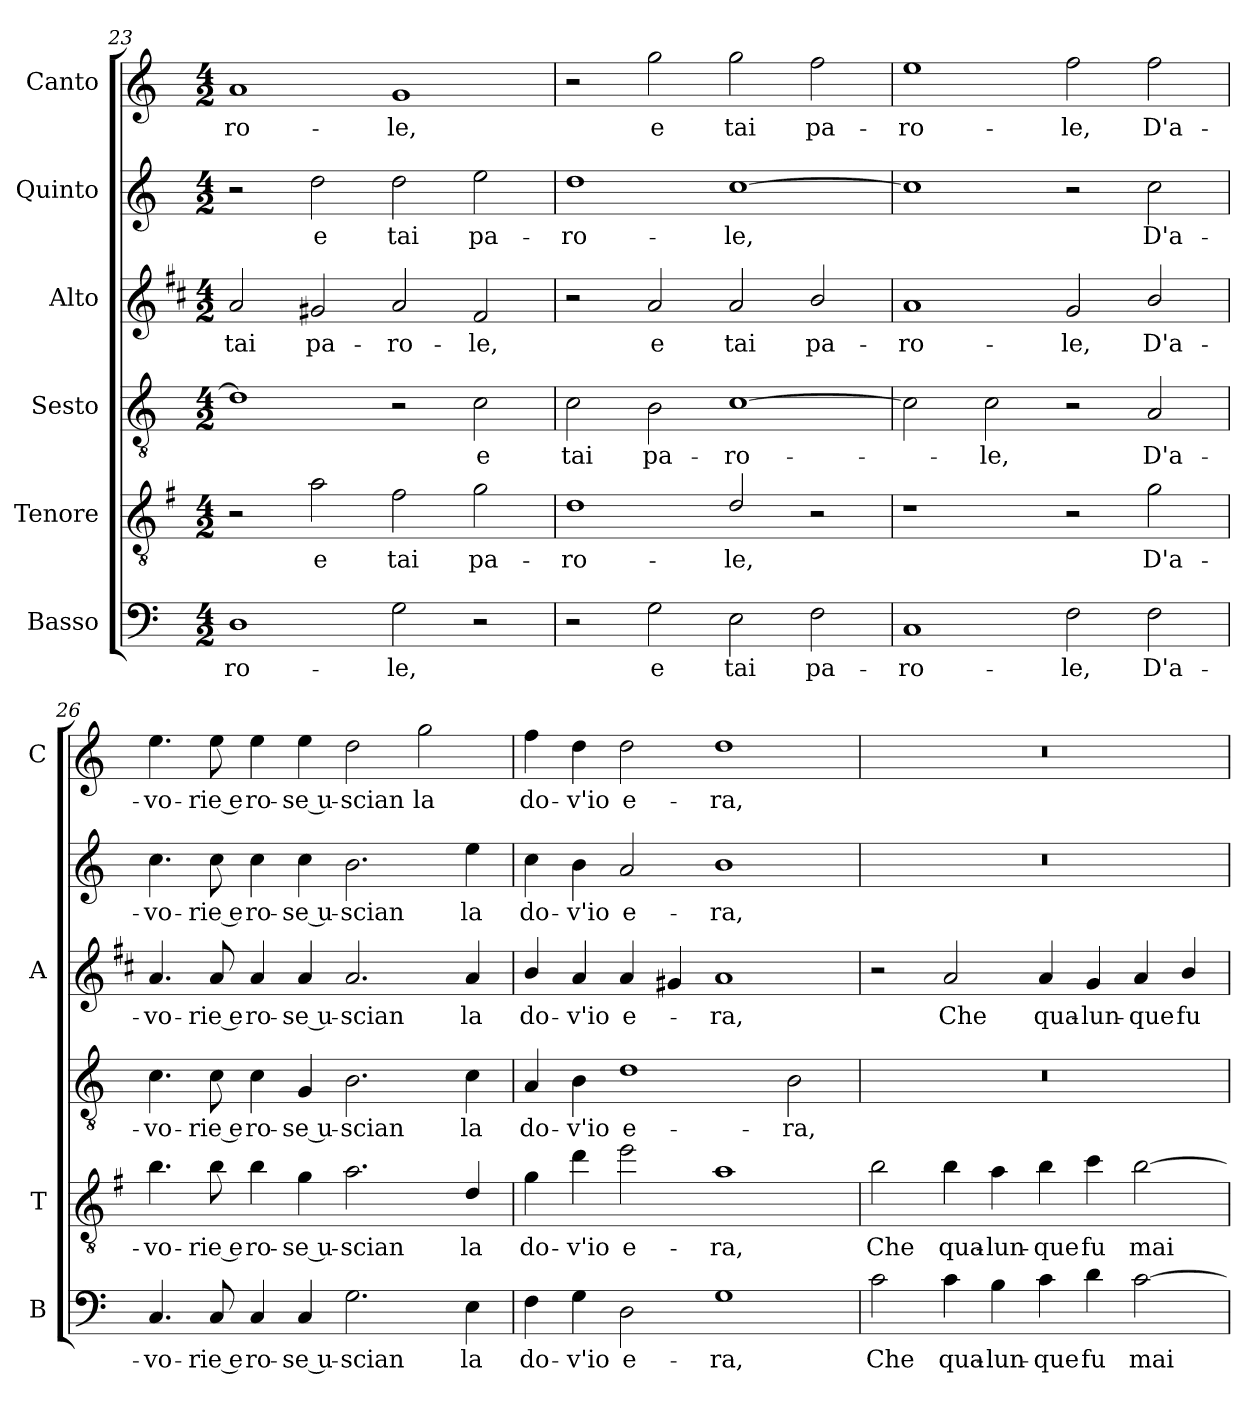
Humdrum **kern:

**kern	**text	**kern	**text	**kern	**text	**kern	**text	**kern	**text	**kern	**text
*part6	*part6	*part5	*part5	*part4	*part4	*part3	*part3	*part2	*part2	*part1	*part1
*staff6	*staff6	*staff5	*staff5	*staff4	*staff4	*staff3	*staff3	*staff2	*staff2	*staff1	*staff1
*I"Basso	*	*I"Tenore	*	*I"Sesto	*	*I"Alto	*	*I"Quinto	*	*I"Canto	*
*I'B	*	*I'T	*	*	*	*I'A	*	*	*	*I'C	*
*clefF4	*	*clefGv2	*	*clefGv2	*	*clefG2	*	*clefG2	*	*clefG2	*
*	*	*ITrd4c7	*	*	*	*ITrd1c2	*	*	*	*	*
*k[]	*	*k[]	*	*k[]	*	*k[]	*	*k[]	*	*k[]	*
*C:	*	*C:	*	*C:	*	*C:	*	*C:	*	*C:	*
*M4/2	*	*M4/2	*	*M4/2	*	*M4/2	*	*M4/2	*	*M4/2	*
=23	=23	=23	=23	=23	=23	=23	=23	=23	=23	=23	=23
!	!LO:LY:b	!	!	!	!	!	!LO:LY:b	!	!	!	!LO:LY:b
1D	-ro-	2r	.	1d]	.	2g/	tai	2r	.	1a	-ro-
!	!	!	!LO:LY:b	!	!	!	!LO:LY:b	!	!LO:LY:b	!	!
.	.	2d\	e	.	.	2f#X/	pa-	2dd\	e	.	.
!	!LO:LY:b	!	!LO:LY:b	!	!	!	!LO:LY:b	!	!LO:LY:b	!	!LO:LY:b
2G\	-le,	2B\	tai	2r	.	2g/	-ro-	2dd\	tai	1g	-le,
!	!	!	!LO:LY:b	!	!LO:LY:b	!	!LO:LY:b	!	!LO:LY:b	!	!
2r	.	2c\	pa-	2c\	e	2e/	-le,	2ee\	pa-	.	.
!!LO:LB:g=z
=24	=24	=24	=24	=24	=24	=24	=24	=24	=24	=24	=24
!	!	!	!LO:LY:b	!	!LO:LY:b	!	!	!	!LO:LY:b	!	!
2r	.	1G	-ro-	2c\	tai	2r	.	1dd	-ro-	2r	.
!	!LO:LY:b	!	!	!	!LO:LY:b	!	!LO:LY:b	!	!	!	!LO:LY:b
2G\	e	.	.	2B\	pa-	2g/	e	.	.	2gg\	e
!	!LO:LY:b	!	!LO:LY:b	!	!LO:LY:b	!	!LO:LY:b	!	!LO:LY:b	!	!LO:LY:b
2E\	tai	2G/	-le,	[1c	-ro-	2g/	tai	[1cc	-le,	2gg\	tai
!	!LO:LY:b	!	!	!	!	!	!LO:LY:b	!	!	!	!LO:LY:b
2F\	pa-	2r	.	.	.	2a/	pa-	.	.	2ff\	pa-
=25	=25	=25	=25	=25	=25	=25	=25	=25	=25	=25	=25
!	!LO:LY:b	!	!	!	!	!	!LO:LY:b	!	!	!	!LO:LY:b
1C	-ro-	1r	.	2c\]	.	1g	-ro-	1cc]	.	1ee	-ro-
!	!	!	!	!	!LO:LY:b	!	!	!	!	!	!
.	.	.	.	2c\	-le,	.	.	.	.	.	.
!	!LO:LY:b	!	!	!	!	!	!LO:LY:b	!	!	!	!LO:LY:b
2F\	-le,	2r	.	2r	.	2f/	-le,	2r	.	2ff\	-le,
!	!LO:LY:b	!	!LO:LY:b	!	!LO:LY:b	!	!LO:LY:b	!	!LO:LY:b	!	!LO:LY:b
2F\	D'a-	2c\	D'a-	2A/	D'a-	2a/	D'a-	2cc\	D'a-	2ff\	D'a-
=26	=26	=26	=26	=26	=26	=26	=26	=26	=26	=26	=26
!	!LO:LY:b	!	!LO:LY:b	!	!LO:LY:b	!	!LO:LY:b	!	!LO:LY:b	!	!LO:LY:b
4.C/	-vo-	4.e\	-vo-	4.c\	-vo-	4.g/	-vo-	4.cc\	-vo-	4.ee\	-vo-
!	!LO:LY:b	!	!LO:LY:b	!	!LO:LY:b	!	!LO:LY:b	!	!LO:LY:b	!	!LO:LY:b
8C/	-rie e	8e\	-rie e	8c\	-rie e	8g/	-rie e	8cc\	-rie e	8ee\	-rie e
!	!LO:LY:b	!	!LO:LY:b	!	!LO:LY:b	!	!LO:LY:b	!	!LO:LY:b	!	!LO:LY:b
4C/	ro-	4e\	ro-	4c\	ro-	4g/	ro-	4cc\	ro-	4ee\	ro-
!	!LO:LY:b	!	!LO:LY:b	!	!LO:LY:b	!	!LO:LY:b	!	!LO:LY:b	!	!LO:LY:b
4C/	-se u-	4c\	-se u-	4G/	-se u-	4g/	-se u-	4cc\	-se u-	4ee\	-se u-
!	!LO:LY:b	!	!LO:LY:b	!	!LO:LY:b	!	!LO:LY:b	!	!LO:LY:b	!	!LO:LY:b
2.G\	-scian	2.d\	-scian	2.B\	-scian	2.g/	-scian	2.b\	-scian	2dd\	-scian
!	!	!	!	!	!	!	!	!	!	!	!LO:LY:b
.	.	.	.	.	.	.	.	.	.	2gg\	la
!	!LO:LY:b	!	!LO:LY:b	!	!LO:LY:b	!	!LO:LY:b	!	!LO:LY:b	!	!
4E\	la	4G/	la	4c\	la	4g/	la	4ee\	la	.	.
=27	=27	=27	=27	=27	=27	=27	=27	=27	=27	=27	=27
!	!LO:LY:b	!	!LO:LY:b	!	!LO:LY:b	!	!LO:LY:b	!	!LO:LY:b	!	!LO:LY:b
4F\	do-	4c\	do-	4A/	do-	4a/	do-	4cc\	do-	4ff\	do-
!	!LO:LY:b	!	!LO:LY:b	!	!LO:LY:b	!	!LO:LY:b	!	!LO:LY:b	!	!LO:LY:b
4G\	-v'io	4g\	-v'io	4B\	-v'io	4g/	-v'io	4b\	-v'io	4dd\	-v'io
!	!LO:LY:b	!	!LO:LY:b	!	!LO:LY:b	!	!LO:LY:b	!	!LO:LY:b	!	!LO:LY:b
2D\	e-	2a\	e-	1d	e-	4g/	e-	2a/	e-	2dd\	e-
.	.	.	.	.	.	4f#X/	.	.	.	.	.
!	!LO:LY:b	!	!LO:LY:b	!	!	!	!LO:LY:b	!	!LO:LY:b	!	!LO:LY:b
1G	-ra,	1d	-ra,	.	.	1g	-ra,	1b	-ra,	1dd	-ra,
!	!	!	!	!	!LO:LY:b	!	!	!	!	!	!
.	.	.	.	2B\	-ra,	.	.	.	.	.	.
!!LO:PB:g=z
=28	=28	=28	=28	=28	=28	=28	=28	=28	=28	=28	=28
!	!LO:LY:b	!	!LO:LY:b	!	!	!	!	!	!	!	!
2c\	Che	2e\	Che	0r	.	2r	.	0r	.	0r	.
!	!LO:LY:b	!	!LO:LY:b	!	!	!	!LO:LY:b	!	!	!	!
4c\	qua-	4e\	qua-	.	.	2g/	Che	.	.	.	.
!	!LO:LY:b	!	!LO:LY:b	!	!	!	!	!	!	!	!
4B\	-lun-	4d\	-lun-	.	.	.	.	.	.	.	.
!	!LO:LY:b	!	!LO:LY:b	!	!	!	!LO:LY:b	!	!	!	!
4c\	-que	4e\	-que	.	.	4g/	qua-	.	.	.	.
!	!LO:LY:b	!	!LO:LY:b	!	!	!	!LO:LY:b	!	!	!	!
4d\	fu	4f\	fu	.	.	4f/	-lun-	.	.	.	.
!	!LO:LY:b	!	!LO:LY:b	!	!	!	!LO:LY:b	!	!	!	!
[2c\	mai	[2e\	mai	.	.	4g/	-que	.	.	.	.
!	!	!	!	!	!	!	!LO:LY:b	!	!	!	!
.	.	.	.	.	.	4a/	fu	.	.	.	.
=	=	=	=	=	=	=	=	=	=	=	=
*-	*-	*-	*-	*-	*-	*-	*-	*-	*-	*-	*-
